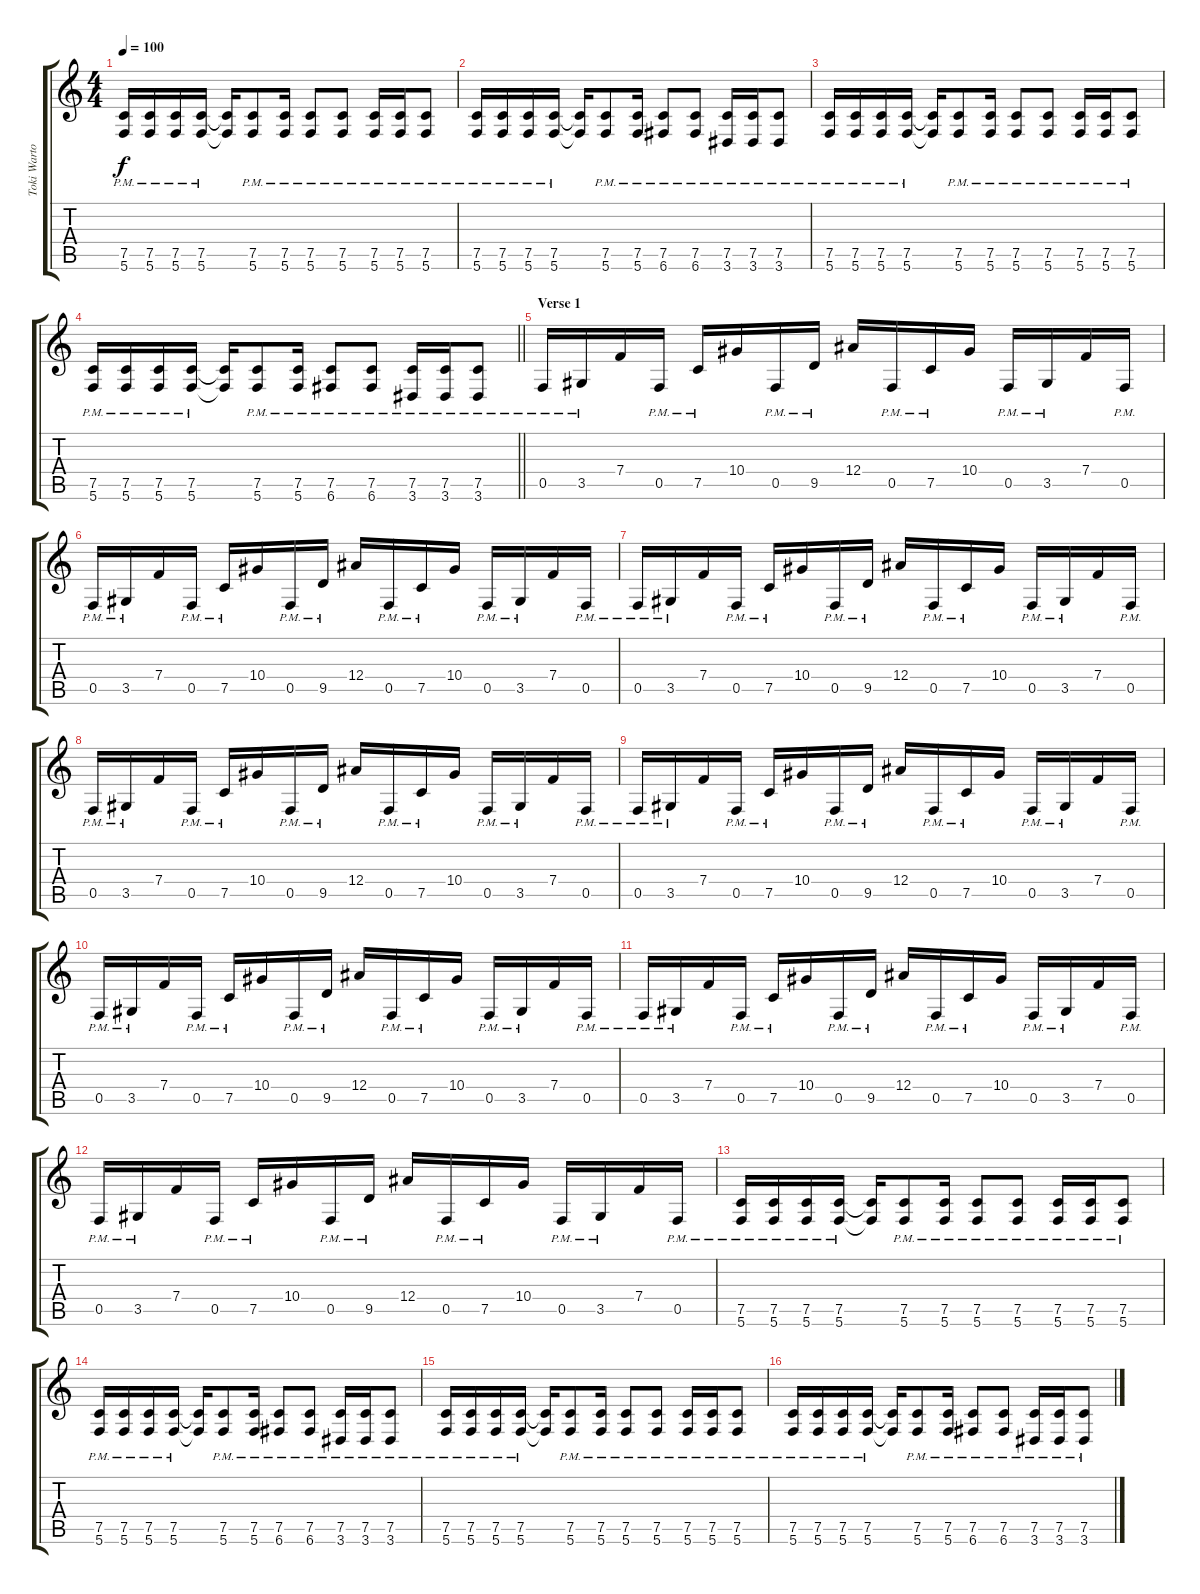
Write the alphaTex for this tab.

\track ("Toki Wartooth (Lead Guitar 2)" "Toki Warto") {instrument distortionguitar}
\staff {score tabs}
\tuning (C4 G3 Eb3 Bb2 F2 C2) {hide}
\ts (4 4)
\tempo 100
\clef g2
\ks c
(7.5{pm} 5.6{pm}).16{dy f} (7.5{pm} 5.6{pm}).16 (7.5{pm} 5.6{pm}).16 (7.5{pm} 5.6{pm}).16 (7.5{t} 5.6{t}).16 (7.5{pm} 5.6{pm}).8 (7.5{pm} 5.6{pm}).16 (7.5{pm} 5.6{pm}).8 (7.5{pm} 5.6{pm}).8 (7.5{pm} 5.6{pm}).16 (7.5{pm} 5.6{pm}).16 (7.5{pm} 5.6{pm}).8 |
(7.5{pm} 5.6{pm}).16 (7.5{pm} 5.6{pm}).16 (7.5{pm} 5.6{pm}).16 (7.5{pm} 5.6{pm}).16 (7.5{t} 5.6{t}).16 (7.5{pm} 5.6{pm}).8 (7.5{pm} 5.6{pm}).16 (7.5{pm} 6.6{pm}).8 (7.5{pm} 6.6{pm}).8 (7.5{pm} 3.6{pm}).16 (7.5{pm} 3.6{pm}).16 (7.5{pm} 3.6{pm}).8 |
(7.5{pm} 5.6{pm}).16 (7.5{pm} 5.6{pm}).16 (7.5{pm} 5.6{pm}).16 (7.5{pm} 5.6{pm}).16 (7.5{t} 5.6{t}).16 (7.5{pm} 5.6{pm}).8 (7.5{pm} 5.6{pm}).16 (7.5{pm} 5.6{pm}).8 (7.5{pm} 5.6{pm}).8 (7.5{pm} 5.6{pm}).16 (7.5{pm} 5.6{pm}).16 (7.5{pm} 5.6{pm}).8 |
\barLineRight lightlight
(7.5{pm} 5.6{pm}).16 (7.5{pm} 5.6{pm}).16 (7.5{pm} 5.6{pm}).16 (7.5{pm} 5.6{pm}).16 (7.5{t} 5.6{t}).16 (7.5{pm} 5.6{pm}).8 (7.5{pm} 5.6{pm}).16 (7.5{pm} 6.6{pm}).8 (7.5{pm} 6.6{pm}).8 (7.5{pm} 3.6{pm}).16 (7.5{pm} 3.6{pm}).16 (7.5{pm} 3.6{pm}).8 |
\section ("" "Verse 1")
0.5{pm}.16 3.5{pm}.16 7.4.16 0.5{pm}.16 7.5{pm}.16 10.4.16 0.5{pm}.16 9.5{pm}.16 12.4.16 0.5{pm}.16 7.5{pm}.16 10.4.16 0.5{pm}.16 3.5{pm}.16 7.4.16 0.5{pm}.16 |
0.5{pm}.16 3.5{pm}.16 7.4.16 0.5{pm}.16 7.5{pm}.16 10.4.16 0.5{pm}.16 9.5{pm}.16 12.4.16 0.5{pm}.16 7.5{pm}.16 10.4.16 0.5{pm}.16 3.5{pm}.16 7.4.16 0.5{pm}.16 |
0.5{pm}.16 3.5{pm}.16 7.4.16 0.5{pm}.16 7.5{pm}.16 10.4.16 0.5{pm}.16 9.5{pm}.16 12.4.16 0.5{pm}.16 7.5{pm}.16 10.4.16 0.5{pm}.16 3.5{pm}.16 7.4.16 0.5{pm}.16 |
0.5{pm}.16 3.5{pm}.16 7.4.16 0.5{pm}.16 7.5{pm}.16 10.4.16 0.5{pm}.16 9.5{pm}.16 12.4.16 0.5{pm}.16 7.5{pm}.16 10.4.16 0.5{pm}.16 3.5{pm}.16 7.4.16 0.5{pm}.16 |
0.5{pm}.16 3.5{pm}.16 7.4.16 0.5{pm}.16 7.5{pm}.16 10.4.16 0.5{pm}.16 9.5{pm}.16 12.4.16 0.5{pm}.16 7.5{pm}.16 10.4.16 0.5{pm}.16 3.5{pm}.16 7.4.16 0.5{pm}.16 |
0.5{pm}.16 3.5{pm}.16 7.4.16 0.5{pm}.16 7.5{pm}.16 10.4.16 0.5{pm}.16 9.5{pm}.16 12.4.16 0.5{pm}.16 7.5{pm}.16 10.4.16 0.5{pm}.16 3.5{pm}.16 7.4.16 0.5{pm}.16 |
0.5{pm}.16 3.5{pm}.16 7.4.16 0.5{pm}.16 7.5{pm}.16 10.4.16 0.5{pm}.16 9.5{pm}.16 12.4.16 0.5{pm}.16 7.5{pm}.16 10.4.16 0.5{pm}.16 3.5{pm}.16 7.4.16 0.5{pm}.16 |
0.5{pm}.16 3.5{pm}.16 7.4.16 0.5{pm}.16 7.5{pm}.16 10.4.16 0.5{pm}.16 9.5{pm}.16 12.4.16 0.5{pm}.16 7.5{pm}.16 10.4.16 0.5{pm}.16 3.5{pm}.16 7.4.16 0.5{pm}.16 |
(7.5{pm} 5.6{pm}).16 (7.5{pm} 5.6{pm}).16 (7.5{pm} 5.6{pm}).16 (7.5{pm} 5.6{pm}).16 (7.5{t} 5.6{t}).16 (7.5{pm} 5.6{pm}).8 (7.5{pm} 5.6{pm}).16 (7.5{pm} 5.6{pm}).8 (7.5{pm} 5.6{pm}).8 (7.5{pm} 5.6{pm}).16 (7.5{pm} 5.6{pm}).16 (7.5{pm} 5.6{pm}).8 |
(7.5{pm} 5.6{pm}).16 (7.5{pm} 5.6{pm}).16 (7.5{pm} 5.6{pm}).16 (7.5{pm} 5.6{pm}).16 (7.5{t} 5.6{t}).16 (7.5{pm} 5.6{pm}).8 (7.5{pm} 5.6{pm}).16 (7.5{pm} 6.6{pm}).8 (7.5{pm} 6.6{pm}).8 (7.5{pm} 3.6{pm}).16 (7.5{pm} 3.6{pm}).16 (7.5{pm} 3.6{pm}).8 |
(7.5{pm} 5.6{pm}).16 (7.5{pm} 5.6{pm}).16 (7.5{pm} 5.6{pm}).16 (7.5{pm} 5.6{pm}).16 (7.5{t} 5.6{t}).16 (7.5{pm} 5.6{pm}).8 (7.5{pm} 5.6{pm}).16 (7.5{pm} 5.6{pm}).8 (7.5{pm} 5.6{pm}).8 (7.5{pm} 5.6{pm}).16 (7.5{pm} 5.6{pm}).16 (7.5{pm} 5.6{pm}).8 |
(7.5{pm} 5.6{pm}).16 (7.5{pm} 5.6{pm}).16 (7.5{pm} 5.6{pm}).16 (7.5{pm} 5.6{pm}).16 (7.5{t} 5.6{t}).16 (7.5{pm} 5.6{pm}).8 (7.5{pm} 5.6{pm}).16 (7.5{pm} 6.6{pm}).8 (7.5{pm} 6.6{pm}).8 (7.5{pm} 3.6{pm}).16 (7.5{pm} 3.6{pm}).16 (7.5{pm} 3.6{pm}).8
